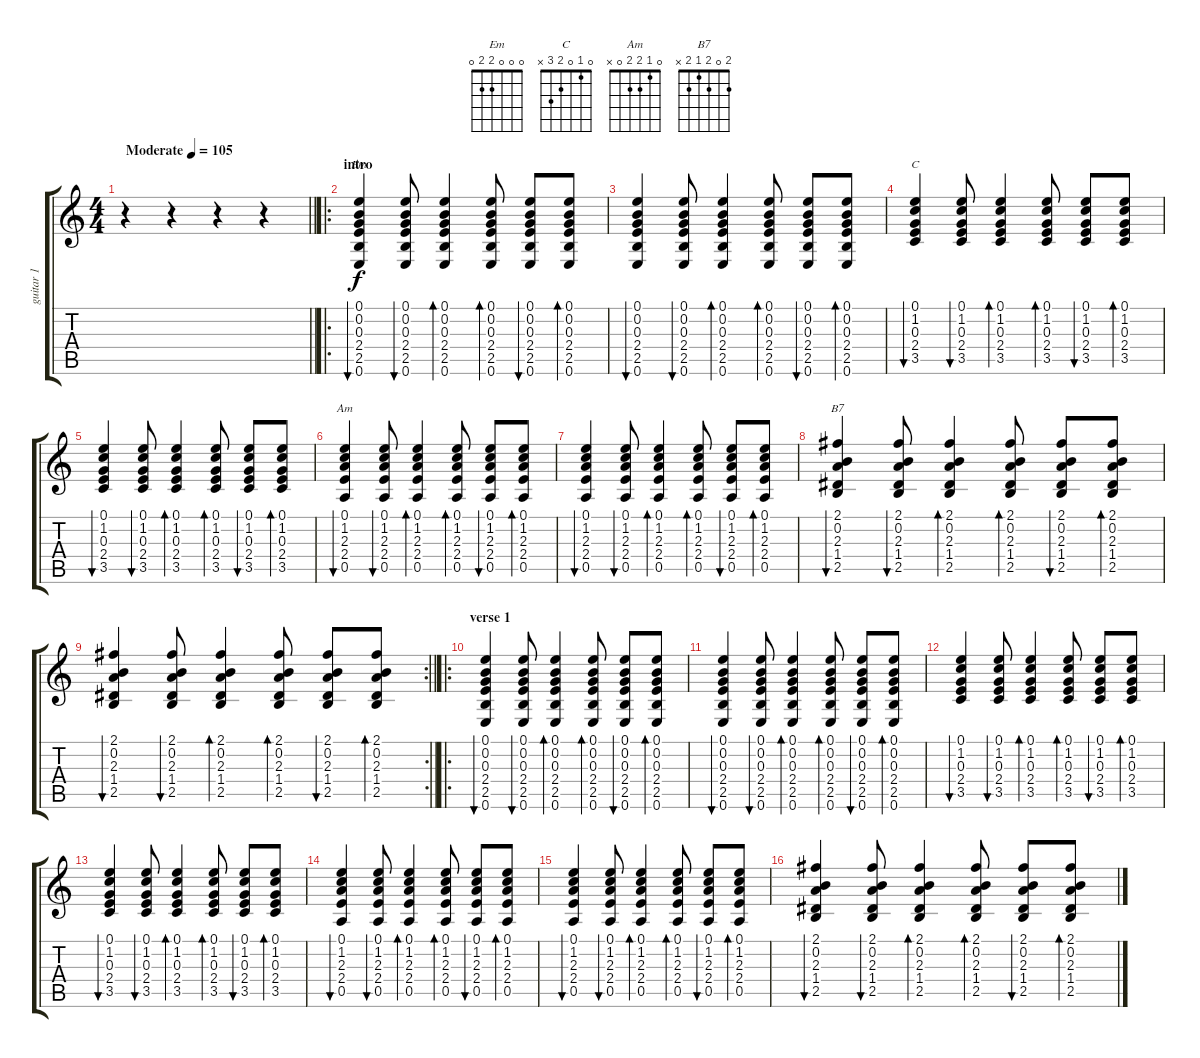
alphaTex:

\track ("guitar 1" "guitar 1") {instrument acousticguitarsteel}
\staff {score tabs}
\tuning (E4 B3 G3 D3 A2 E2) {hide}
\chord ("Em" 0 0 0 2 2 0)
\chord ("C" 0 1 0 2 3 x)
\chord ("Am" 0 1 2 2 0 x)
\chord ("B7" 2 0 2 1 2 x)
\ts (4 4)
\tempo (105 "Moderate")
\clef g2
\barLineRight lightlight
\ks c
r.4{dy f instrument acousticguitarsteel} r.4 r.4 r.4 |
\ro
\section ("" "intro")
(0.1 0.2 0.3 2.4 2.5 0.6).4{bu 60 ch "Em"} (0.1 0.2 0.3 2.4 2.5 0.6).8{bu 60} (0.1 0.2 0.3 2.4 2.5 0.6).4{bd 60} (0.1 0.2 0.3 2.4 2.5 0.6).8{bd 60} (0.1 0.2 0.3 2.4 2.5 0.6).8{bu 60} (0.1 0.2 0.3 2.4 2.5 0.6).8{bd 60} |
(0.1 0.2 0.3 2.4 2.5 0.6).4{bu 60} (0.1 0.2 0.3 2.4 2.5 0.6).8{bu 60} (0.1 0.2 0.3 2.4 2.5 0.6).4{bd 60} (0.1 0.2 0.3 2.4 2.5 0.6).8{bd 60} (0.1 0.2 0.3 2.4 2.5 0.6).8{bu 60} (0.1 0.2 0.3 2.4 2.5 0.6).8{bd 60} |
(0.1 1.2 0.3 2.4 3.5).4{bu 60 ch "C"} (0.1 1.2 0.3 2.4 3.5).8{bu 60} (0.1 1.2 0.3 2.4 3.5).4{bd 60} (0.1 1.2 0.3 2.4 3.5).8{bd 60} (0.1 1.2 0.3 2.4 3.5).8{bu 60} (0.1 1.2 0.3 2.4 3.5).8{bd 60} |
(0.1 1.2 0.3 2.4 3.5).4{bu 60} (0.1 1.2 0.3 2.4 3.5).8{bu 60} (0.1 1.2 0.3 2.4 3.5).4{bd 60} (0.1 1.2 0.3 2.4 3.5).8{bd 60} (0.1 1.2 0.3 2.4 3.5).8{bu 60} (0.1 1.2 0.3 2.4 3.5).8{bd 60} |
(0.1 1.2 2.3 2.4 0.5).4{bu 60 ch "Am"} (0.1 1.2 2.3 2.4 0.5).8{bu 60} (0.1 1.2 2.3 2.4 0.5).4{bd 60} (0.1 1.2 2.3 2.4 0.5).8{bd 60} (0.1 1.2 2.3 2.4 0.5).8{bu 60} (0.1 1.2 2.3 2.4 0.5).8{bd 60} |
(0.1 1.2 2.3 2.4 0.5).4{bu 60} (0.1 1.2 2.3 2.4 0.5).8{bu 60} (0.1 1.2 2.3 2.4 0.5).4{bd 60} (0.1 1.2 2.3 2.4 0.5).8{bd 60} (0.1 1.2 2.3 2.4 0.5).8{bu 60} (0.1 1.2 2.3 2.4 0.5).8{bd 60} |
(2.1 0.2 2.3 1.4 2.5).4{bu 60 ch "B7"} (2.1 0.2 2.3 1.4 2.5).8{bu 60} (2.1 0.2 2.3 1.4 2.5).4{bd 60} (2.1 0.2 2.3 1.4 2.5).8{bd 60} (2.1 0.2 2.3 1.4 2.5).8{bu 60} (2.1 0.2 2.3 1.4 2.5).8{bd 60} |
\rc 2
\barLineRight lightlight
(2.1 0.2 2.3 1.4 2.5).4{bu 60} (2.1 0.2 2.3 1.4 2.5).8{bu 60} (2.1 0.2 2.3 1.4 2.5).4{bd 60} (2.1 0.2 2.3 1.4 2.5).8{bd 60} (2.1 0.2 2.3 1.4 2.5).8{bu 60} (2.1 0.2 2.3 1.4 2.5).8{bd 60} |
\ro
\section ("" "verse 1")
(0.1 0.2 0.3 2.4 2.5 0.6).4{bu 60} (0.1 0.2 0.3 2.4 2.5 0.6).8{bu 60} (0.1 0.2 0.3 2.4 2.5 0.6).4{bd 60} (0.1 0.2 0.3 2.4 2.5 0.6).8{bd 60} (0.1 0.2 0.3 2.4 2.5 0.6).8{bu 60} (0.1 0.2 0.3 2.4 2.5 0.6).8{bd 60} |
(0.1 0.2 0.3 2.4 2.5 0.6).4{bu 60} (0.1 0.2 0.3 2.4 2.5 0.6).8{bu 60} (0.1 0.2 0.3 2.4 2.5 0.6).4{bd 60} (0.1 0.2 0.3 2.4 2.5 0.6).8{bd 60} (0.1 0.2 0.3 2.4 2.5 0.6).8{bu 60} (0.1 0.2 0.3 2.4 2.5 0.6).8{bd 60} |
(0.1 1.2 0.3 2.4 3.5).4{bu 60} (0.1 1.2 0.3 2.4 3.5).8{bu 60} (0.1 1.2 0.3 2.4 3.5).4{bd 60} (0.1 1.2 0.3 2.4 3.5).8{bd 60} (0.1 1.2 0.3 2.4 3.5).8{bu 60} (0.1 1.2 0.3 2.4 3.5).8{bd 60} |
(0.1 1.2 0.3 2.4 3.5).4{bu 60} (0.1 1.2 0.3 2.4 3.5).8{bu 60} (0.1 1.2 0.3 2.4 3.5).4{bd 60} (0.1 1.2 0.3 2.4 3.5).8{bd 60} (0.1 1.2 0.3 2.4 3.5).8{bu 60} (0.1 1.2 0.3 2.4 3.5).8{bd 60} |
(0.1 1.2 2.3 2.4 0.5).4{bu 60} (0.1 1.2 2.3 2.4 0.5).8{bu 60} (0.1 1.2 2.3 2.4 0.5).4{bd 60} (0.1 1.2 2.3 2.4 0.5).8{bd 60} (0.1 1.2 2.3 2.4 0.5).8{bu 60} (0.1 1.2 2.3 2.4 0.5).8{bd 60} |
(0.1 1.2 2.3 2.4 0.5).4{bu 60} (0.1 1.2 2.3 2.4 0.5).8{bu 60} (0.1 1.2 2.3 2.4 0.5).4{bd 60} (0.1 1.2 2.3 2.4 0.5).8{bd 60} (0.1 1.2 2.3 2.4 0.5).8{bu 60} (0.1 1.2 2.3 2.4 0.5).8{bd 60} |
(2.1 0.2 2.3 1.4 2.5).4{bu 60} (2.1 0.2 2.3 1.4 2.5).8{bu 60} (2.1 0.2 2.3 1.4 2.5).4{bd 60} (2.1 0.2 2.3 1.4 2.5).8{bd 60} (2.1 0.2 2.3 1.4 2.5).8{bu 60} (2.1 0.2 2.3 1.4 2.5).8{bd 60}
